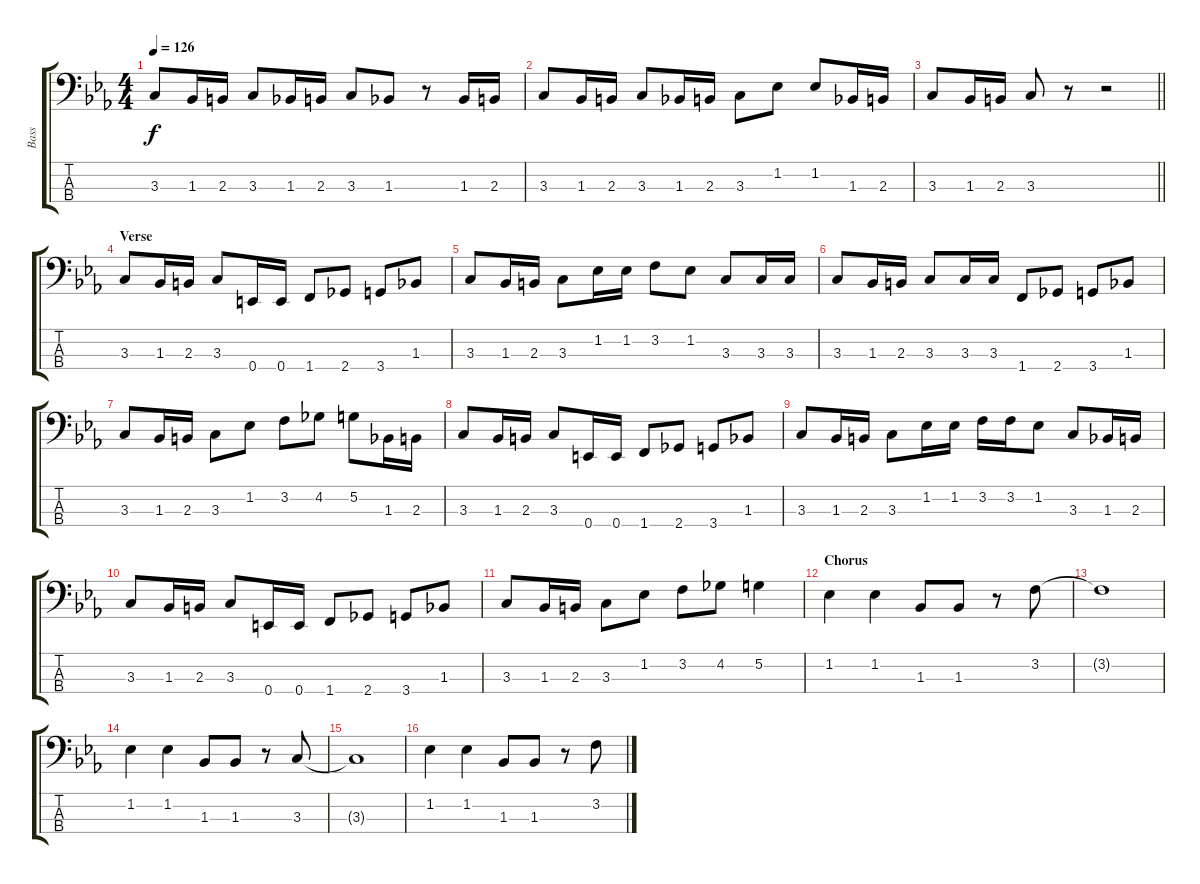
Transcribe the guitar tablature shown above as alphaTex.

\track ("Bass" "Bass") {instrument electricbassfinger}
\staff {score tabs}
\tuning (G2 D2 A1 E1) {hide}
\ts (4 4)
\tempo 126
\clef f4
\ks eb
3.3.8{dy f} 1.3.16 2.3.16 3.3.8 1.3.16 2.3.16 3.3.8 1.3.8 r.8 1.3.16 2.3.16 |
3.3.8 1.3.16 2.3.16 3.3.8 1.3.16 2.3.16 3.3.8 1.2.8 1.2.8 1.3.16 2.3.16 |
\barLineRight lightlight
3.3.8 1.3.16 2.3.16 3.3.8 r.8 r.2 |
\section ("" "Verse")
3.3.8 1.3.16 2.3.16 3.3.8 0.4.16 0.4.16 1.4.8 2.4.8 3.4.8 1.3.8 |
3.3.8 1.3.16 2.3.16 3.3.8 1.2.16 1.2.16 3.2.8 1.2.8 3.3.8 3.3.16 3.3.16 |
3.3.8 1.3.16 2.3.16 3.3.8 3.3.16 3.3.16 1.4.8 2.4.8 3.4.8 1.3.8 |
3.3.8 1.3.16 2.3.16 3.3.8 1.2.8 3.2.8 4.2.8 5.2.8 1.3.16 2.3.16 |
3.3.8 1.3.16 2.3.16 3.3.8 0.4.16 0.4.16 1.4.8 2.4.8 3.4.8 1.3.8 |
3.3.8 1.3.16 2.3.16 3.3.8 1.2.16 1.2.16 3.2.16 3.2.16 1.2.8 3.3.8 1.3.16 2.3.16 |
3.3.8 1.3.16 2.3.16 3.3.8 0.4.16 0.4.16 1.4.8 2.4.8 3.4.8 1.3.8 |
3.3.8 1.3.16 2.3.16 3.3.8 1.2.8 3.2.8 4.2.8 5.2.4 |
\section ("" "Chorus")
1.2.4 1.2.4 1.3.8 1.3.8 r.8 3.2.8 |
3.2{t}.1 |
1.2.4 1.2.4 1.3.8 1.3.8 r.8 3.3.8 |
3.3{t}.1 |
1.2.4 1.2.4 1.3.8 1.3.8 r.8 3.2.8
